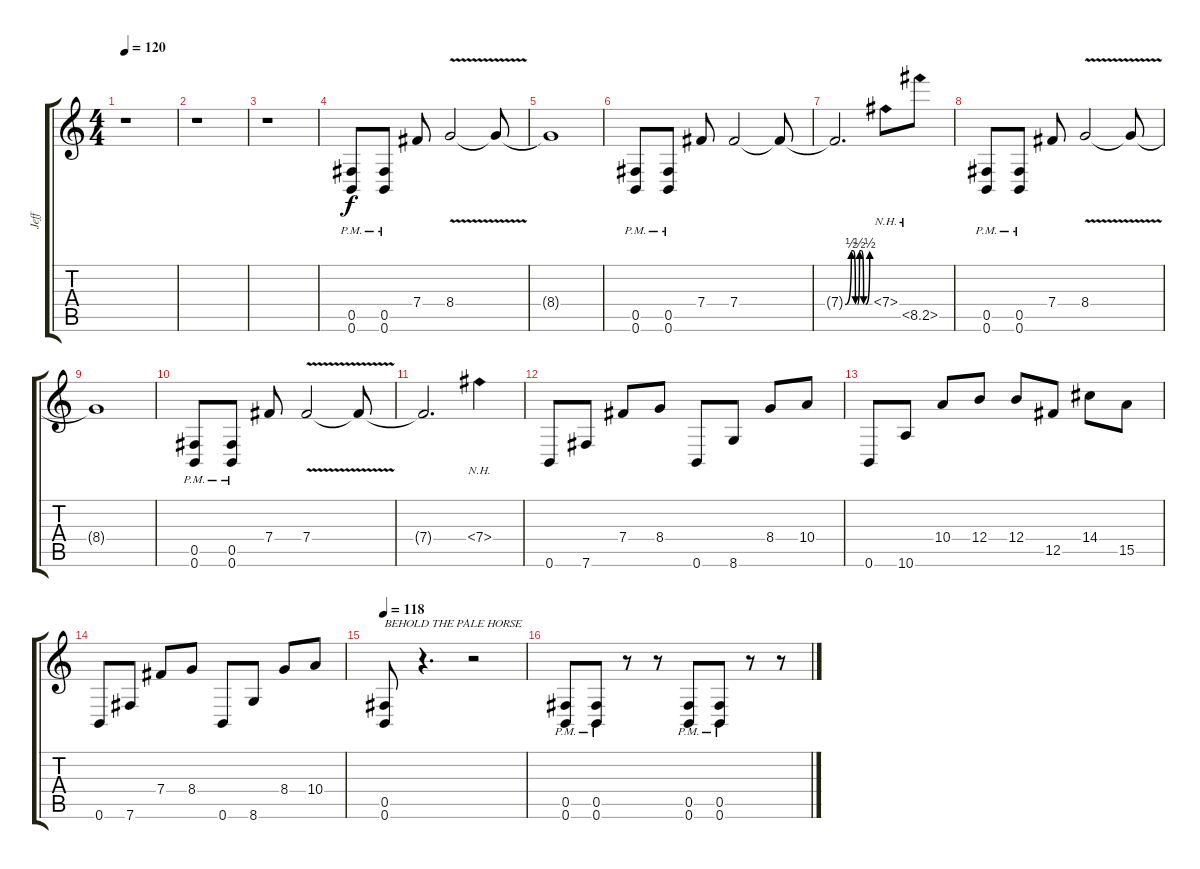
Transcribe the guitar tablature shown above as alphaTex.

\track ("Jeff" "Jeff") {instrument distortionguitar}
\staff {score tabs}
\tuning (Db4 Ab3 E3 B2 Gb2 B1) {hide}
\ts (4 4)
\tempo 120
\clef g2
\ks c
r.1{dy f} |
r.1 |
r.1 |
(0.5{pm} 0.6{pm}).8 (0.5{pm} 0.6{pm}).8 7.4.8 8.4{v}.2 8.4{t}.8 |
8.4{t}.1 |
(0.5{pm} 0.6{pm}).8 (0.5{pm} 0.6{pm}).8 7.4.8 7.4.2 7.4{t}.8 |
7.4{be (custom 0 0 15 2 20 2 25 0 30 0 35 2 40 2 45 0 50 0 60 2 60 2) t}.2{d} 7.4{nh}.8 8.5{nh}.8 |
(0.5{pm} 0.6{pm}).8 (0.5{pm} 0.6{pm}).8 7.4.8 8.4{v}.2 8.4{t}.8 |
8.4{t}.1 |
(0.5{pm} 0.6{pm}).8 (0.5{pm} 0.6{pm}).8 7.4.8 7.4{v}.2 7.4{t}.8 |
7.4{t}.2{d} 7.4{nh}.4 |
0.6.8 7.6.8 7.4.8 8.4.8 0.6.8 8.6.8 8.4.8 10.4.8 |
0.6.8 10.6.8 10.4.8 12.4.8 12.4.8 12.5.8 14.4.8 15.5.8 |
0.6.8 7.6.8 7.4.8 8.4.8 0.6.8 8.6.8 8.4.8 10.4.8 |
\tempo 118
(0.5 0.6).8{txt "BEHOLD THE PALE HORSE"} r.4{d} r.2 |
(0.5{pm} 0.6{pm}).8 (0.5{pm} 0.6{pm}).8 r.8 r.8 (0.5{pm} 0.6{pm}).8 (0.5{pm} 0.6{pm}).8 r.8 r.8
